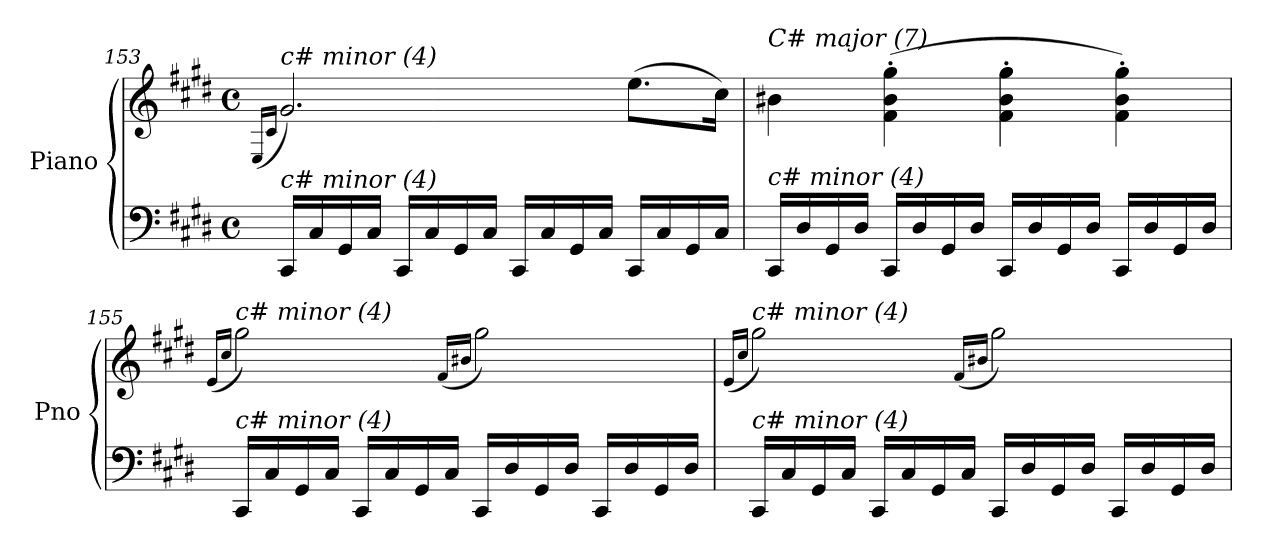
**kern	**kern
*part1	*part1
*staff2	*staff1
*I"Piano	*
*I'Pno	*
!!LO:LB:g=z
*clefF4	*clefG2
*k[f#c#g#d#]	*k[f#c#g#d#]
*M4/4	*M4/4
*met(c)	*met(c)
=153	=153
.	(16qE/LL
.	16qc#/JJ
!	!LO:TX:i:t=c# minor (4)
!LO:TX:i:t=c# minor (4)	!
16CC#/LL	2.g#/)
16C#/	.
16GG#/	.
16C#/JJ	.
16CC#/LL	.
16C#/	.
16GG#/	.
16C#/JJ	.
16CC#/LL	.
16C#/	.
16GG#/	.
16C#/JJ	.
16CC#/LL	(8.ee\L
16C#/	.
16GG#/	.
16C#/JJ	16cc#\Jk)
=154	=154
!	!LO:TX:i:t=C# major (7)
!LO:TX:i:t=c# minor (4)	!
16CC#/LL	4b#X\
16D#/	.
16GG#/	.
16D#/JJ	.
16CC#/LL	(4f#\' 4b#\' 4gg#\'
16D#/	.
16GG#/	.
16D#/JJ	.
16CC#/LL	4f#\' 4b#\' 4gg#\'
16D#/	.
16GG#/	.
16D#/JJ	.
16CC#/LL	4f#\' 4b#\' 4gg#\')
16D#/	.
16GG#/	.
16D#/JJ	.
=155	=155
.	(16qe/LL
.	16qcc#/JJ
!	!LO:TX:i:t=c# minor (4)
!LO:TX:i:t=c# minor (4)	!
16CC#/LL	2gg#\)
16C#/	.
16GG#/	.
16C#/JJ	.
16CC#/LL	.
16C#/	.
16GG#/	.
16C#/JJ	.
.	(16qf#/LL
.	16qb#X/JJ
16CC#/LL	2gg#\)
16D#/	.
16GG#/	.
16D#/JJ	.
16CC#/LL	.
16D#/	.
16GG#/	.
16D#/JJ	.
!!LO:LB:g=z
=156	=156
.	(16qe/LL
.	16qcc#/JJ
!	!LO:TX:i:t=c# minor (4)
!LO:TX:i:t=c# minor (4)	!
16CC#/LL	2gg#\)
16C#/	.
16GG#/	.
16C#/JJ	.
16CC#/LL	.
16C#/	.
16GG#/	.
16C#/JJ	.
.	(16qf#/LL
.	16qb#X/JJ
16CC#/LL	2gg#\)
16D#/	.
16GG#/	.
16D#/JJ	.
16CC#/LL	.
16D#/	.
16GG#/	.
16D#/JJ	.
=	=
*-	*-
